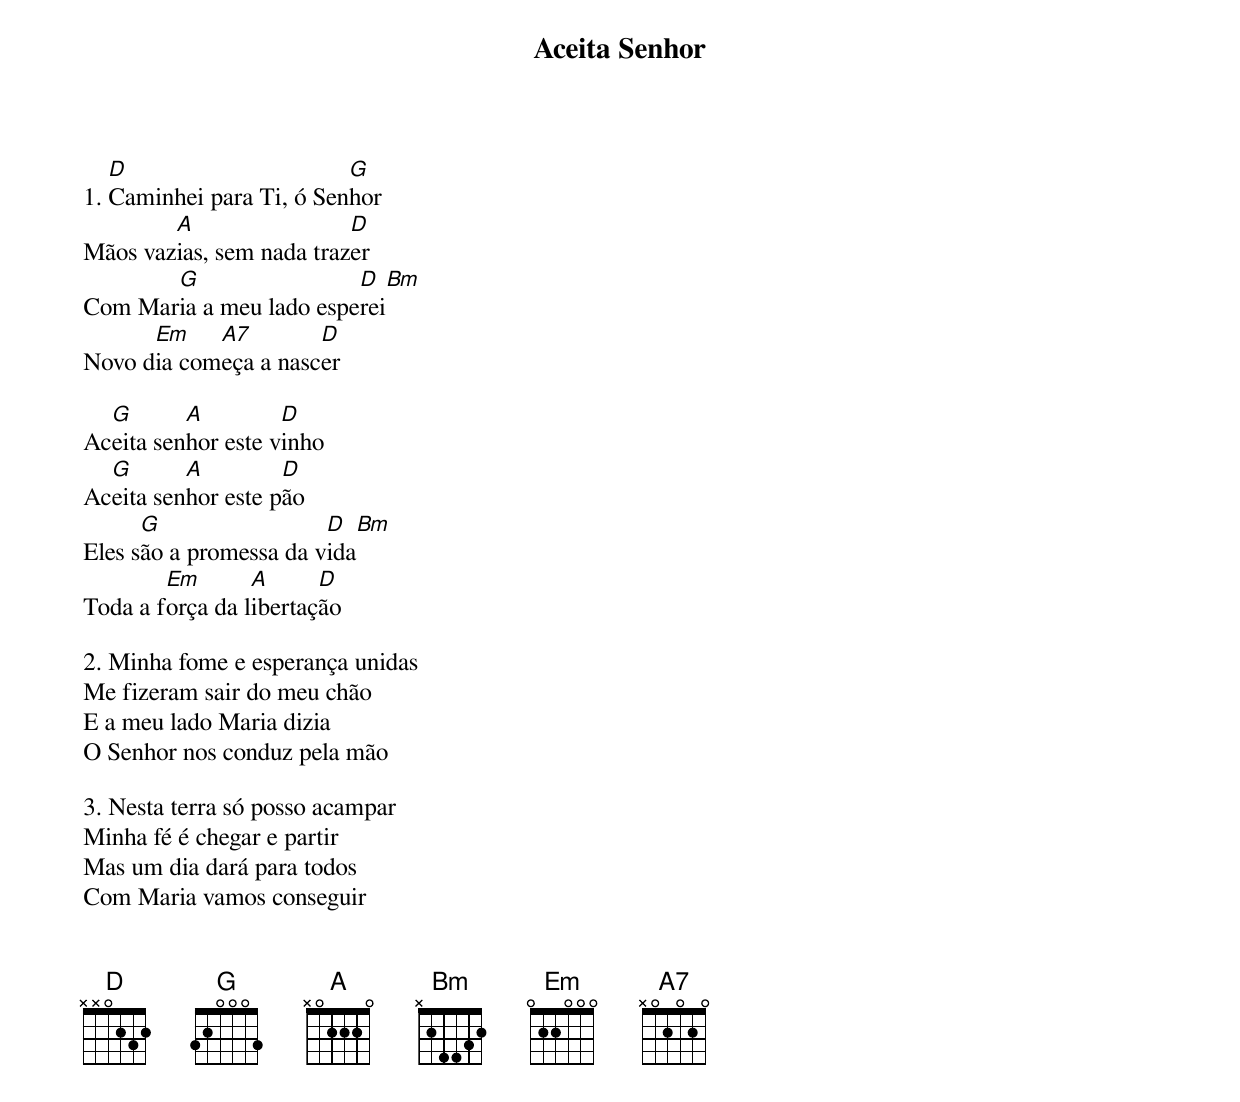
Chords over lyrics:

Aceita Senhor

   D                      G
1. Caminhei para Ti, ó Senhor
        A                 D
Mãos vazias, sem nada trazer
       G                 D  Bm
Com Maria a meu lado esperei
      Em    A7        D
Novo dia começa a nascer

  G       A         D
Aceita senhor este vinho
  G       A         D
Aceita senhor este pão
      G                 D  Bm
Eles são a promessa da vida
        Em       A      D
Toda a força da libertação

2. Minha fome e esperança unidas
Me fizeram sair do meu chão
E a meu lado Maria dizia
O Senhor nos conduz pela mão

3. Nesta terra só posso acampar
Minha fé é chegar e partir
Mas um dia dará para todos
Com Maria vamos conseguir

<iframe src="https://www.youtube.com/embed/QZ1IASu2hxo" frameborder="0"></iframe>
